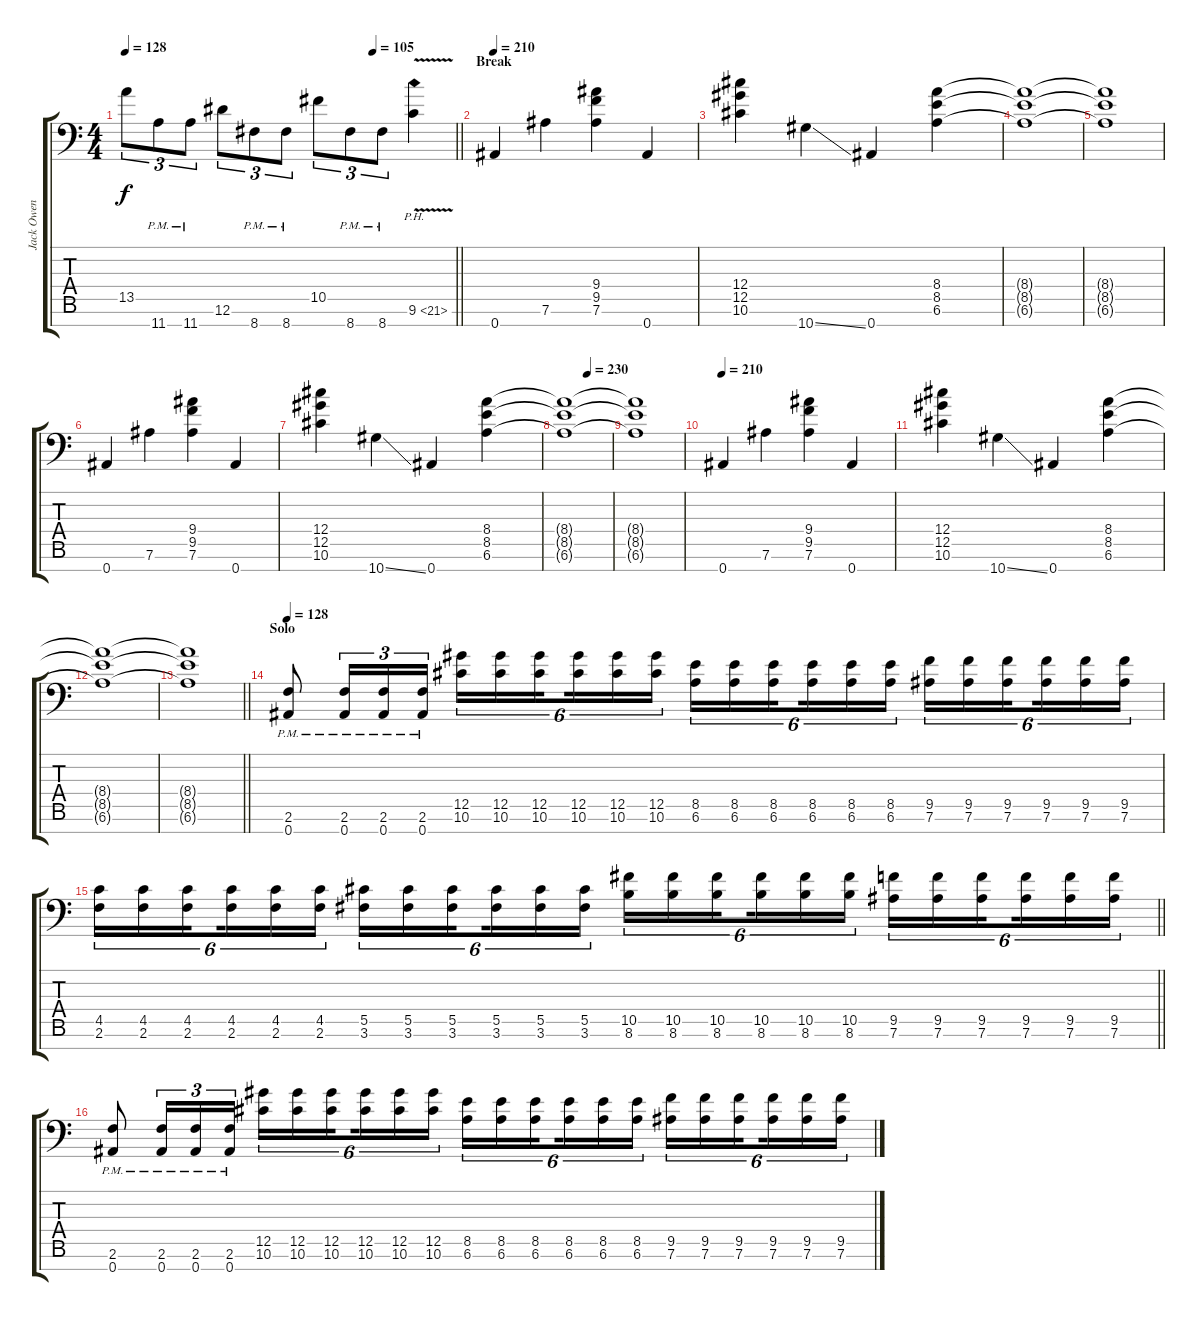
\track ("Jack Owen" "Jack Owen") {instrument distortionguitar}
\staff {score tabs}
\tuning (Eb4 Bb3 Gb3 Db3 Ab2 Eb2 Bb1) {hide}
\ts (4 4)
\tempo 128
\tempo (105 0.75)
\clef f4
\barLineRight lightlight
\ks c
13.5.8{tu (3 2) dy f} 11.7{pm}.8{tu (3 2)} 11.7{pm}.8{tu (3 2)} 12.6.8{tu (3 2)} 8.7{pm}.8{tu (3 2)} 8.7{pm}.8{tu (3 2)} 10.5.8{tu (3 2)} 8.7{pm}.8{tu (3 2)} 8.7{pm}.8{tu (3 2)} 9.6{ph 12 v}.4 |
\section ("" "Break")
\tempo 210
0.7.4 7.6.4 (9.4 9.5 7.6).4 0.7.4 |
(12.4 12.5 10.6).4 10.7{ss}.4 0.7.4 (8.4 8.5 6.6).4 |
(8.4{t} 8.5{t} 6.6{t}).1 |
(8.4{t} 8.5{t} 6.6{t}).1 |
0.7.4 7.6.4 (9.4 9.5 7.6).4 0.7.4 |
(12.4 12.5 10.6).4 10.7{ss}.4 0.7.4 (8.4 8.5 6.6).4 |
\tempo (230 0.5)
(8.4{t} 8.5{t} 6.6{t}).1 |
(8.4{t} 8.5{t} 6.6{t}).1 |
\tempo 210
0.7.4 7.6.4 (9.4 9.5 7.6).4 0.7.4 |
(12.4 12.5 10.6).4 10.7{ss}.4 0.7.4 (8.4 8.5 6.6).4 |
(8.4{t} 8.5{t} 6.6{t}).1 |
\barLineRight lightlight
(8.4{t} 8.5{t} 6.6{t}).1 |
\section ("" "Solo")
\tempo 128
(2.6{pm} 0.7{pm}).8{balance 16} (2.6{pm} 0.7{pm}).16{tu (3 2)} (2.6{pm} 0.7{pm}).16{tu (3 2)} (2.6{pm} 0.7{pm}).16{tu (3 2)} (12.5 10.6).16{tu (6 4)} (12.5 10.6).16{tu (6 4)} (12.5 10.6).16{tu (6 4) beam splitsecondary} (12.5 10.6).16{tu (6 4)} (12.5 10.6).16{tu (6 4)} (12.5 10.6).16{tu (6 4)} (8.5 6.6).16{tu (6 4)} (8.5 6.6).16{tu (6 4)} (8.5 6.6).16{tu (6 4) beam splitsecondary} (8.5 6.6).16{tu (6 4)} (8.5 6.6).16{tu (6 4)} (8.5 6.6).16{tu (6 4)} (9.5 7.6).16{tu (6 4)} (9.5 7.6).16{tu (6 4)} (9.5 7.6).16{tu (6 4) beam splitsecondary} (9.5 7.6).16{tu (6 4)} (9.5 7.6).16{tu (6 4)} (9.5 7.6).16{tu (6 4)} |
\barLineRight lightlight
(4.5 2.6).16{tu (6 4)} (4.5 2.6).16{tu (6 4)} (4.5 2.6).16{tu (6 4) beam splitsecondary} (4.5 2.6).16{tu (6 4)} (4.5 2.6).16{tu (6 4)} (4.5 2.6).16{tu (6 4)} (5.5 3.6).16{tu (6 4)} (5.5 3.6).16{tu (6 4)} (5.5 3.6).16{tu (6 4) beam splitsecondary} (5.5 3.6).16{tu (6 4)} (5.5 3.6).16{tu (6 4)} (5.5 3.6).16{tu (6 4)} (10.5 8.6).16{tu (6 4)} (10.5 8.6).16{tu (6 4)} (10.5 8.6).16{tu (6 4) beam splitsecondary} (10.5 8.6).16{tu (6 4)} (10.5 8.6).16{tu (6 4)} (10.5 8.6).16{tu (6 4)} (9.5 7.6).16{tu (6 4)} (9.5 7.6).16{tu (6 4)} (9.5 7.6).16{tu (6 4) beam splitsecondary} (9.5 7.6).16{tu (6 4)} (9.5 7.6).16{tu (6 4)} (9.5 7.6).16{tu (6 4)} |
(2.6{pm} 0.7{pm}).8 (2.6{pm} 0.7{pm}).16{tu (3 2)} (2.6{pm} 0.7{pm}).16{tu (3 2)} (2.6{pm} 0.7{pm}).16{tu (3 2)} (12.5 10.6).16{tu (6 4)} (12.5 10.6).16{tu (6 4)} (12.5 10.6).16{tu (6 4) beam splitsecondary} (12.5 10.6).16{tu (6 4)} (12.5 10.6).16{tu (6 4)} (12.5 10.6).16{tu (6 4)} (8.5 6.6).16{tu (6 4)} (8.5 6.6).16{tu (6 4)} (8.5 6.6).16{tu (6 4) beam splitsecondary} (8.5 6.6).16{tu (6 4)} (8.5 6.6).16{tu (6 4)} (8.5 6.6).16{tu (6 4)} (9.5 7.6).16{tu (6 4)} (9.5 7.6).16{tu (6 4)} (9.5 7.6).16{tu (6 4) beam splitsecondary} (9.5 7.6).16{tu (6 4)} (9.5 7.6).16{tu (6 4)} (9.5 7.6).16{tu (6 4)}
